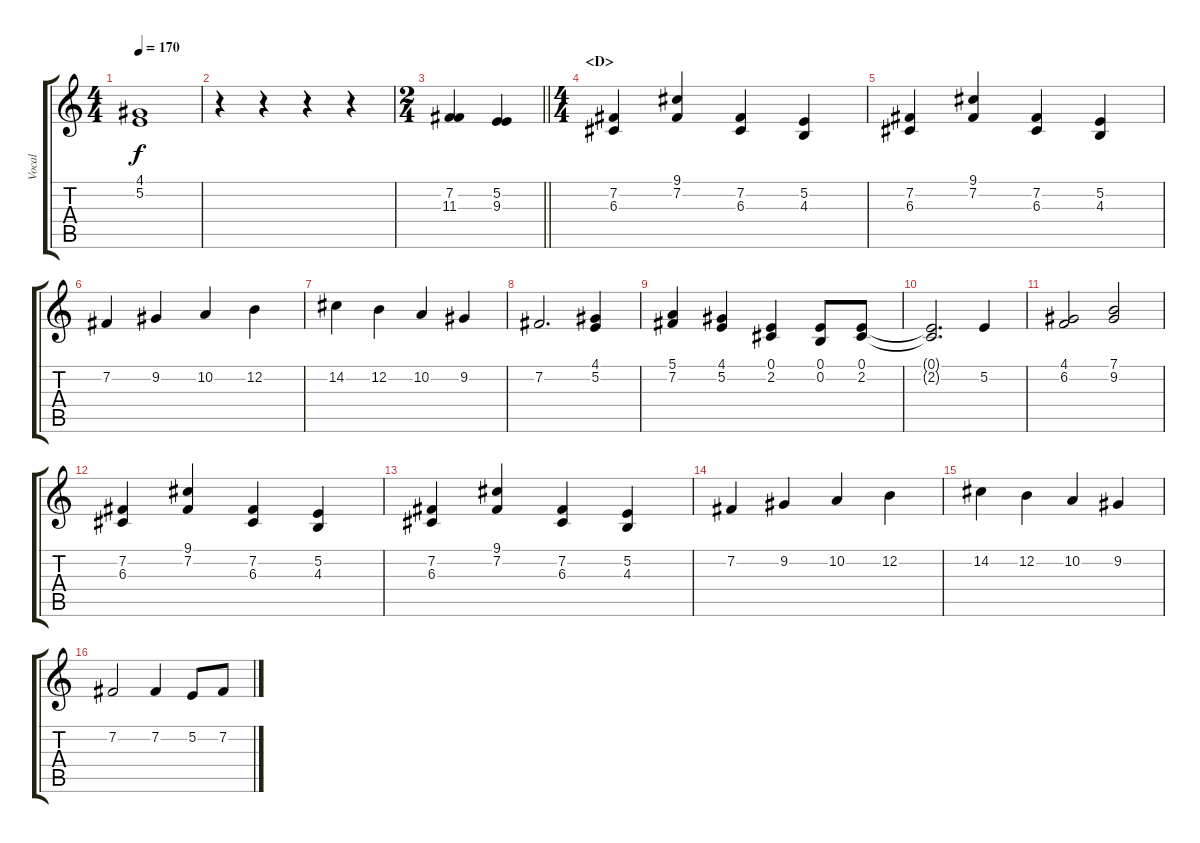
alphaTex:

\track ("Vocal" "Vocal") {instrument lead6voice}
\staff {score tabs}
\tuning (E4 B3 G3 D3 A2 E2) {hide}
\ts (4 4)
\tempo 170
\clef g2
\ks c
(4.1 5.2).1{dy f} |
r.4 r.4 r.4 r.4 |
\ts (2 4)
\barLineRight lightlight
(7.2 11.3).4 (5.2 9.3).4 |
\ts (4 4)
\section ("" "<D>")
(7.2 6.3).4 (9.1 7.2).4 (7.2 6.3).4 (5.2 4.3).4 |
(7.2 6.3).4 (9.1 7.2).4 (7.2 6.3).4 (5.2 4.3).4 |
7.2.4 9.2.4 10.2.4 12.2.4 |
14.2.4 12.2.4 10.2.4 9.2.4 |
7.2.2{d} (4.1 5.2).4 |
(5.1 7.2).4 (4.1 5.2).4 (0.1 2.2).4 (0.1 0.2).8 (0.1 2.2).8 |
(0.1{t} 2.2{t}).2{d} 5.2.4 |
(4.1 6.2).2 (7.1 9.2).2 |
(7.2 6.3).4 (9.1 7.2).4 (7.2 6.3).4 (5.2 4.3).4 |
(7.2 6.3).4 (9.1 7.2).4 (7.2 6.3).4 (5.2 4.3).4 |
7.2.4 9.2.4 10.2.4 12.2.4 |
14.2.4 12.2.4 10.2.4 9.2.4 |
7.2.2 7.2.4 5.2.8 7.2.8
